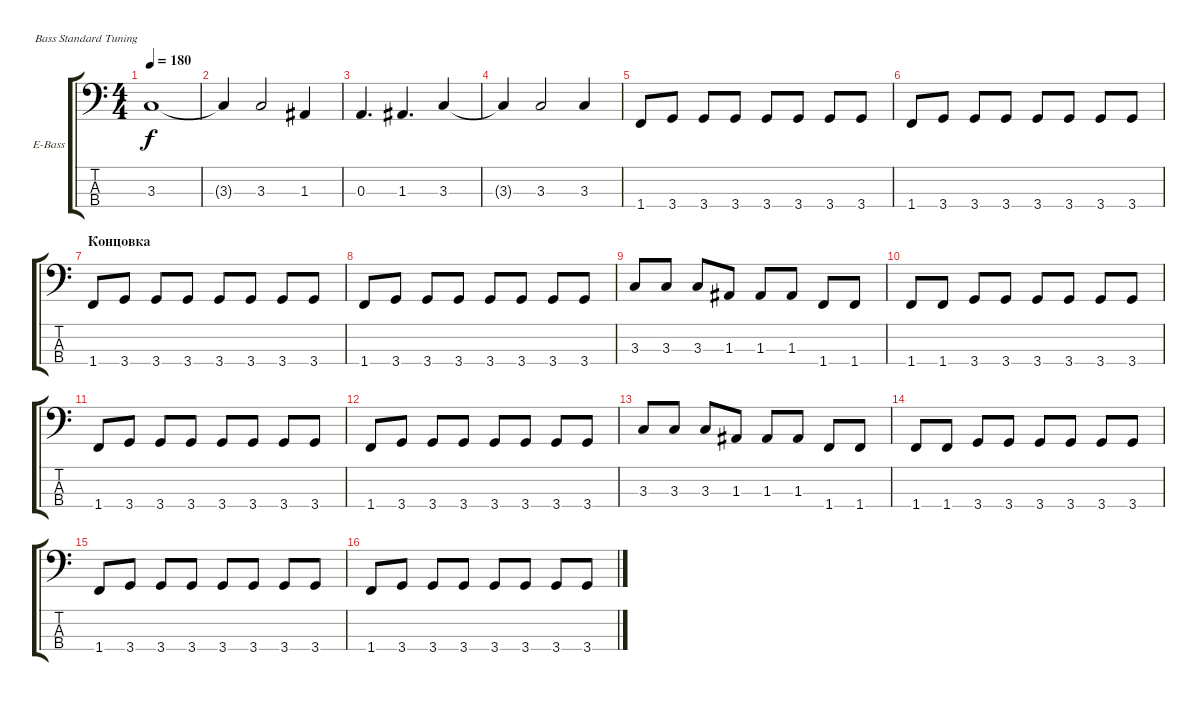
\defaultSystemsLayout 4
\bracketExtendMode groupsimilarinstruments
\firstSystemTrackNameOrientation horizontal
\otherSystemsTrackNameOrientation horizontal
\track ("Самойлов" "E-Bass") {instrument electricbassfinger}
\staff {score tabs}
\tuning (G2 D2 A1 E1)
\ts (4 4)
\tempo 180
\clef f4
\ks c
3.3.1{dy f} |
3.3{t}.4 3.3.2 1.3.4 |
0.3.4{d} 1.3.4{d} 3.3.4 |
3.3{t}.4 3.3.2 3.3.4 |
1.4.8 3.4.8 3.4.8 3.4.8 3.4.8 3.4.8 3.4.8 3.4.8 |
1.4.8 3.4.8 3.4.8 3.4.8 3.4.8 3.4.8 3.4.8 3.4.8 |
\section ("" "Концовка")
1.4.8 3.4.8 3.4.8 3.4.8 3.4.8 3.4.8 3.4.8 3.4.8 |
1.4.8 3.4.8 3.4.8 3.4.8 3.4.8 3.4.8 3.4.8 3.4.8 |
3.3.8 3.3.8 3.3.8 1.3.8 1.3.8 1.3.8 1.4.8 1.4.8 |
1.4.8 1.4.8 3.4.8 3.4.8 3.4.8 3.4.8 3.4.8 3.4.8 |
1.4.8 3.4.8 3.4.8 3.4.8 3.4.8 3.4.8 3.4.8 3.4.8 |
1.4.8 3.4.8 3.4.8 3.4.8 3.4.8 3.4.8 3.4.8 3.4.8 |
3.3.8 3.3.8 3.3.8 1.3.8 1.3.8 1.3.8 1.4.8 1.4.8 |
1.4.8 1.4.8 3.4.8 3.4.8 3.4.8 3.4.8 3.4.8 3.4.8 |
1.4.8 3.4.8 3.4.8 3.4.8 3.4.8 3.4.8 3.4.8 3.4.8 |
1.4.8 3.4.8 3.4.8 3.4.8 3.4.8 3.4.8 3.4.8 3.4.8
